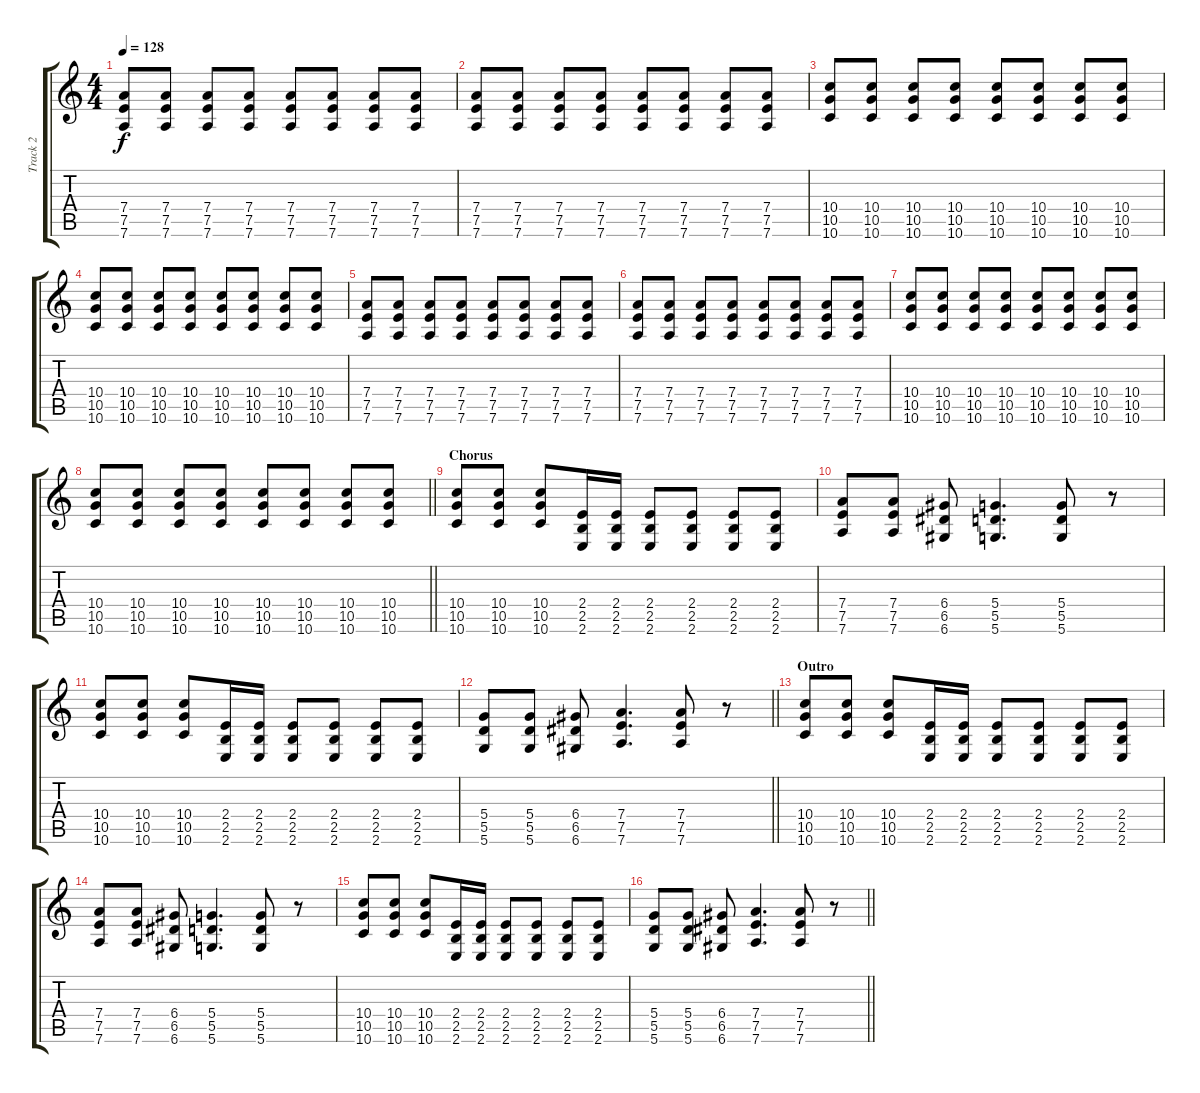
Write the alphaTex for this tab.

\track ("Track 2" "Track 2") {instrument overdrivenguitar}
\staff {score tabs}
\tuning (E4 B3 G3 D3 A2 D2) {hide}
\ts (4 4)
\tempo 128
\clef g2
\ks c
(7.4 7.5 7.6).8{dy f} (7.4 7.5 7.6).8 (7.4 7.5 7.6).8 (7.4 7.5 7.6).8 (7.4 7.5 7.6).8 (7.4 7.5 7.6).8 (7.4 7.5 7.6).8 (7.4 7.5 7.6).8 |
(7.4 7.5 7.6).8 (7.4 7.5 7.6).8 (7.4 7.5 7.6).8 (7.4 7.5 7.6).8 (7.4 7.5 7.6).8 (7.4 7.5 7.6).8 (7.4 7.5 7.6).8 (7.4 7.5 7.6).8 |
(10.4 10.5 10.6).8 (10.4 10.5 10.6).8 (10.4 10.5 10.6).8 (10.4 10.5 10.6).8 (10.4 10.5 10.6).8 (10.4 10.5 10.6).8 (10.4 10.5 10.6).8 (10.4 10.5 10.6).8 |
(10.4 10.5 10.6).8 (10.4 10.5 10.6).8 (10.4 10.5 10.6).8 (10.4 10.5 10.6).8 (10.4 10.5 10.6).8 (10.4 10.5 10.6).8 (10.4 10.5 10.6).8 (10.4 10.5 10.6).8 |
(7.4 7.5 7.6).8 (7.4 7.5 7.6).8 (7.4 7.5 7.6).8 (7.4 7.5 7.6).8 (7.4 7.5 7.6).8 (7.4 7.5 7.6).8 (7.4 7.5 7.6).8 (7.4 7.5 7.6).8 |
(7.4 7.5 7.6).8 (7.4 7.5 7.6).8 (7.4 7.5 7.6).8 (7.4 7.5 7.6).8 (7.4 7.5 7.6).8 (7.4 7.5 7.6).8 (7.4 7.5 7.6).8 (7.4 7.5 7.6).8 |
(10.4 10.5 10.6).8 (10.4 10.5 10.6).8 (10.4 10.5 10.6).8 (10.4 10.5 10.6).8 (10.4 10.5 10.6).8 (10.4 10.5 10.6).8 (10.4 10.5 10.6).8 (10.4 10.5 10.6).8 |
\barLineRight lightlight
(10.4 10.5 10.6).8 (10.4 10.5 10.6).8 (10.4 10.5 10.6).8 (10.4 10.5 10.6).8 (10.4 10.5 10.6).8 (10.4 10.5 10.6).8 (10.4 10.5 10.6).8 (10.4 10.5 10.6).8 |
\section ("" "Chorus")
(10.4 10.5 10.6).8 (10.4 10.5 10.6).8 (10.4 10.5 10.6).8 (2.4 2.5 2.6).16 (2.4 2.5 2.6).16 (2.4 2.5 2.6).8 (2.4 2.5 2.6).8 (2.4 2.5 2.6).8 (2.4 2.5 2.6).8 |
(7.4 7.5 7.6).8 (7.4 7.5 7.6).8 (6.4 6.5 6.6).8 (5.4 5.5 5.6).4{d} (5.4 5.5 5.6).8 r.8 |
(10.4 10.5 10.6).8 (10.4 10.5 10.6).8 (10.4 10.5 10.6).8 (2.4 2.5 2.6).16 (2.4 2.5 2.6).16 (2.4 2.5 2.6).8 (2.4 2.5 2.6).8 (2.4 2.5 2.6).8 (2.4 2.5 2.6).8 |
\barLineRight lightlight
(5.4 5.5 5.6).8 (5.4 5.5 5.6).8 (6.4 6.5 6.6).8 (7.4 7.5 7.6).4{d} (7.4 7.5 7.6).8 r.8 |
\section ("" "Outro")
(10.4 10.5 10.6).8 (10.4 10.5 10.6).8 (10.4 10.5 10.6).8 (2.4 2.5 2.6).16 (2.4 2.5 2.6).16 (2.4 2.5 2.6).8 (2.4 2.5 2.6).8 (2.4 2.5 2.6).8 (2.4 2.5 2.6).8 |
(7.4 7.5 7.6).8 (7.4 7.5 7.6).8 (6.4 6.5 6.6).8 (5.4 5.5 5.6).4{d} (5.4 5.5 5.6).8 r.8 |
(10.4 10.5 10.6).8 (10.4 10.5 10.6).8 (10.4 10.5 10.6).8 (2.4 2.5 2.6).16 (2.4 2.5 2.6).16 (2.4 2.5 2.6).8 (2.4 2.5 2.6).8 (2.4 2.5 2.6).8 (2.4 2.5 2.6).8 |
\barLineRight lightlight
(5.4 5.5 5.6).8 (5.4 5.5 5.6).8 (6.4 6.5 6.6).8 (7.4 7.5 7.6).4{d} (7.4 7.5 7.6).8 r.8
